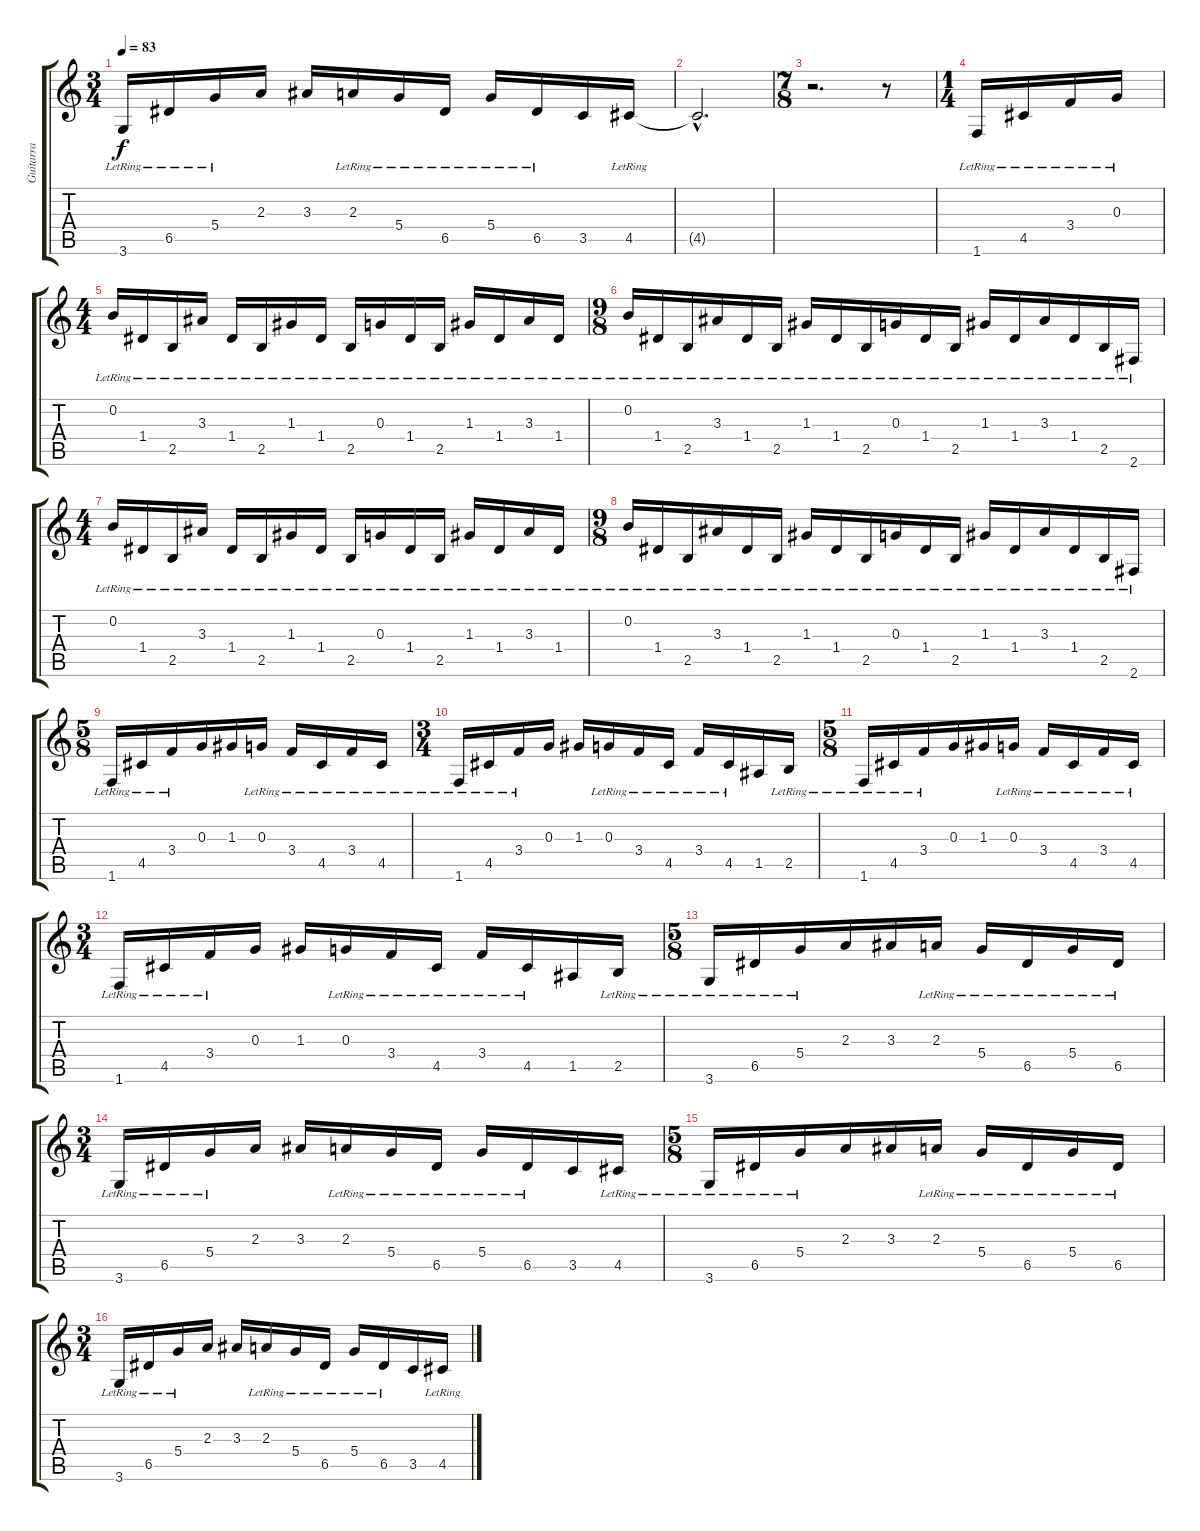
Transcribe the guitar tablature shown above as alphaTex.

\track ("Guitarra" "Guitarra") {instrument electricguitarjazz}
\staff {score tabs}
\tuning (E4 B3 G3 D3 A2 E2) {hide}
\ts (3 4)
\tempo 83
\clef g2
\ks c
3.6{lr}.16{dy f} 6.5{lr}.16 5.4{lr}.16 2.3.16 3.3.16 2.3{lr}.16 5.4{lr}.16 6.5{lr}.16 5.4{lr}.16 6.5{lr}.16 3.5.16 4.5{lr}.16 |
4.5{hac t}.2{d} |
\ts (7 8)
r.2{d} r.8 |
\ts (1 4)
1.6{lr}.16 4.5{lr}.16 3.4{lr}.16 0.3{lr}.16 |
\ts (4 4)
0.2{lr}.16 1.4{lr}.16 2.5{lr}.16 3.3{lr}.16 1.4{lr}.16 2.5{lr}.16 1.3{lr}.16 1.4{lr}.16 2.5{lr}.16 0.3{lr}.16 1.4{lr}.16 2.5{lr}.16 1.3{lr}.16 1.4{lr}.16 3.3{lr}.16 1.4{lr}.16 |
\ts (9 8)
0.2{lr}.16 1.4{lr}.16 2.5{lr}.16 3.3{lr}.16 1.4{lr}.16 2.5{lr}.16 1.3{lr}.16 1.4{lr}.16 2.5{lr}.16 0.3{lr}.16 1.4{lr}.16 2.5{lr}.16 1.3{lr}.16 1.4{lr}.16 3.3{lr}.16 1.4{lr}.16 2.5{lr}.16 2.6{lr}.16 |
\ts (4 4)
0.2{lr}.16 1.4{lr}.16 2.5{lr}.16 3.3{lr}.16 1.4{lr}.16 2.5{lr}.16 1.3{lr}.16 1.4{lr}.16 2.5{lr}.16 0.3{lr}.16 1.4{lr}.16 2.5{lr}.16 1.3{lr}.16 1.4{lr}.16 3.3{lr}.16 1.4{lr}.16 |
\ts (9 8)
0.2{lr}.16 1.4{lr}.16 2.5{lr}.16 3.3{lr}.16 1.4{lr}.16 2.5{lr}.16 1.3{lr}.16 1.4{lr}.16 2.5{lr}.16 0.3{lr}.16 1.4{lr}.16 2.5{lr}.16 1.3{lr}.16 1.4{lr}.16 3.3{lr}.16 1.4{lr}.16 2.5{lr}.16 2.6{lr}.16 |
\ts (5 8)
1.6{lr}.16 4.5{lr}.16 3.4{lr}.16 0.3.16 1.3.16 0.3{lr}.16 3.4{lr}.16 4.5{lr}.16 3.4{lr}.16 4.5{lr}.16 |
\ts (3 4)
1.6{lr}.16 4.5{lr}.16 3.4{lr}.16 0.3.16 1.3.16 0.3{lr}.16 3.4{lr}.16 4.5{lr}.16 3.4{lr}.16 4.5{lr}.16 1.5.16 2.5{lr}.16 |
\ts (5 8)
1.6{lr}.16 4.5{lr}.16 3.4{lr}.16 0.3.16 1.3.16 0.3{lr}.16 3.4{lr}.16 4.5{lr}.16 3.4{lr}.16 4.5{lr}.16 |
\ts (3 4)
1.6{lr}.16 4.5{lr}.16 3.4{lr}.16 0.3.16 1.3.16 0.3{lr}.16 3.4{lr}.16 4.5{lr}.16 3.4{lr}.16 4.5{lr}.16 1.5.16 2.5{lr}.16 |
\ts (5 8)
3.6{lr}.16 6.5{lr}.16 5.4{lr}.16 2.3.16 3.3.16 2.3{lr}.16 5.4{lr}.16 6.5{lr}.16 5.4{lr}.16 6.5{lr}.16 |
\ts (3 4)
3.6{lr}.16 6.5{lr}.16 5.4{lr}.16 2.3.16 3.3.16 2.3{lr}.16 5.4{lr}.16 6.5{lr}.16 5.4{lr}.16 6.5{lr}.16 3.5.16 4.5{lr}.16 |
\ts (5 8)
3.6{lr}.16 6.5{lr}.16 5.4{lr}.16 2.3.16 3.3.16 2.3{lr}.16 5.4{lr}.16 6.5{lr}.16 5.4{lr}.16 6.5{lr}.16 |
\ts (3 4)
3.6{lr}.16 6.5{lr}.16 5.4{lr}.16 2.3.16 3.3.16 2.3{lr}.16 5.4{lr}.16 6.5{lr}.16 5.4{lr}.16 6.5{lr}.16 3.5.16 4.5{lr}.16
